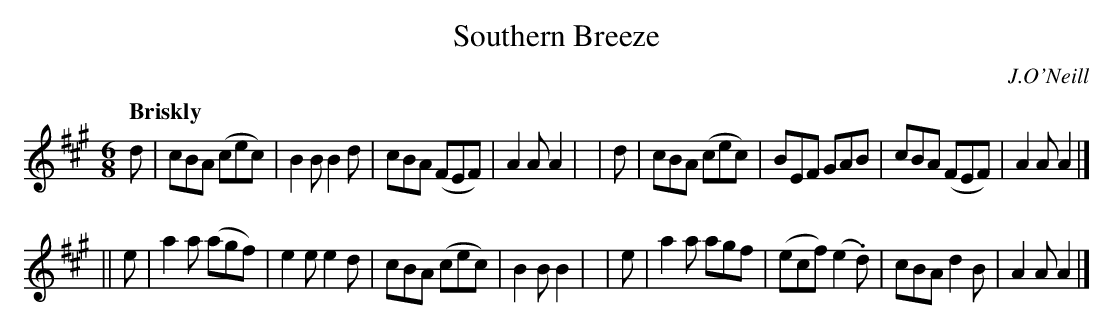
X:1
T: Southern Breeze
O: J.O'Neill
Q: "Briskly"
M: 6/8
L: 1/8
K: A
  d | cBA (cec) | B2B B2d | cBA (FEF) | A2A A2 |\
| d | cBA (cec) | BEF GAB | cBA (FEF) | A2A A2 |]
||e | a2a (agf) | e2e e2d | cBA (cec) | B2B B2 |\
| e | a2a  agf  | (ecf)  (e2.d) | cBA d2B |  A2A A2 |]
